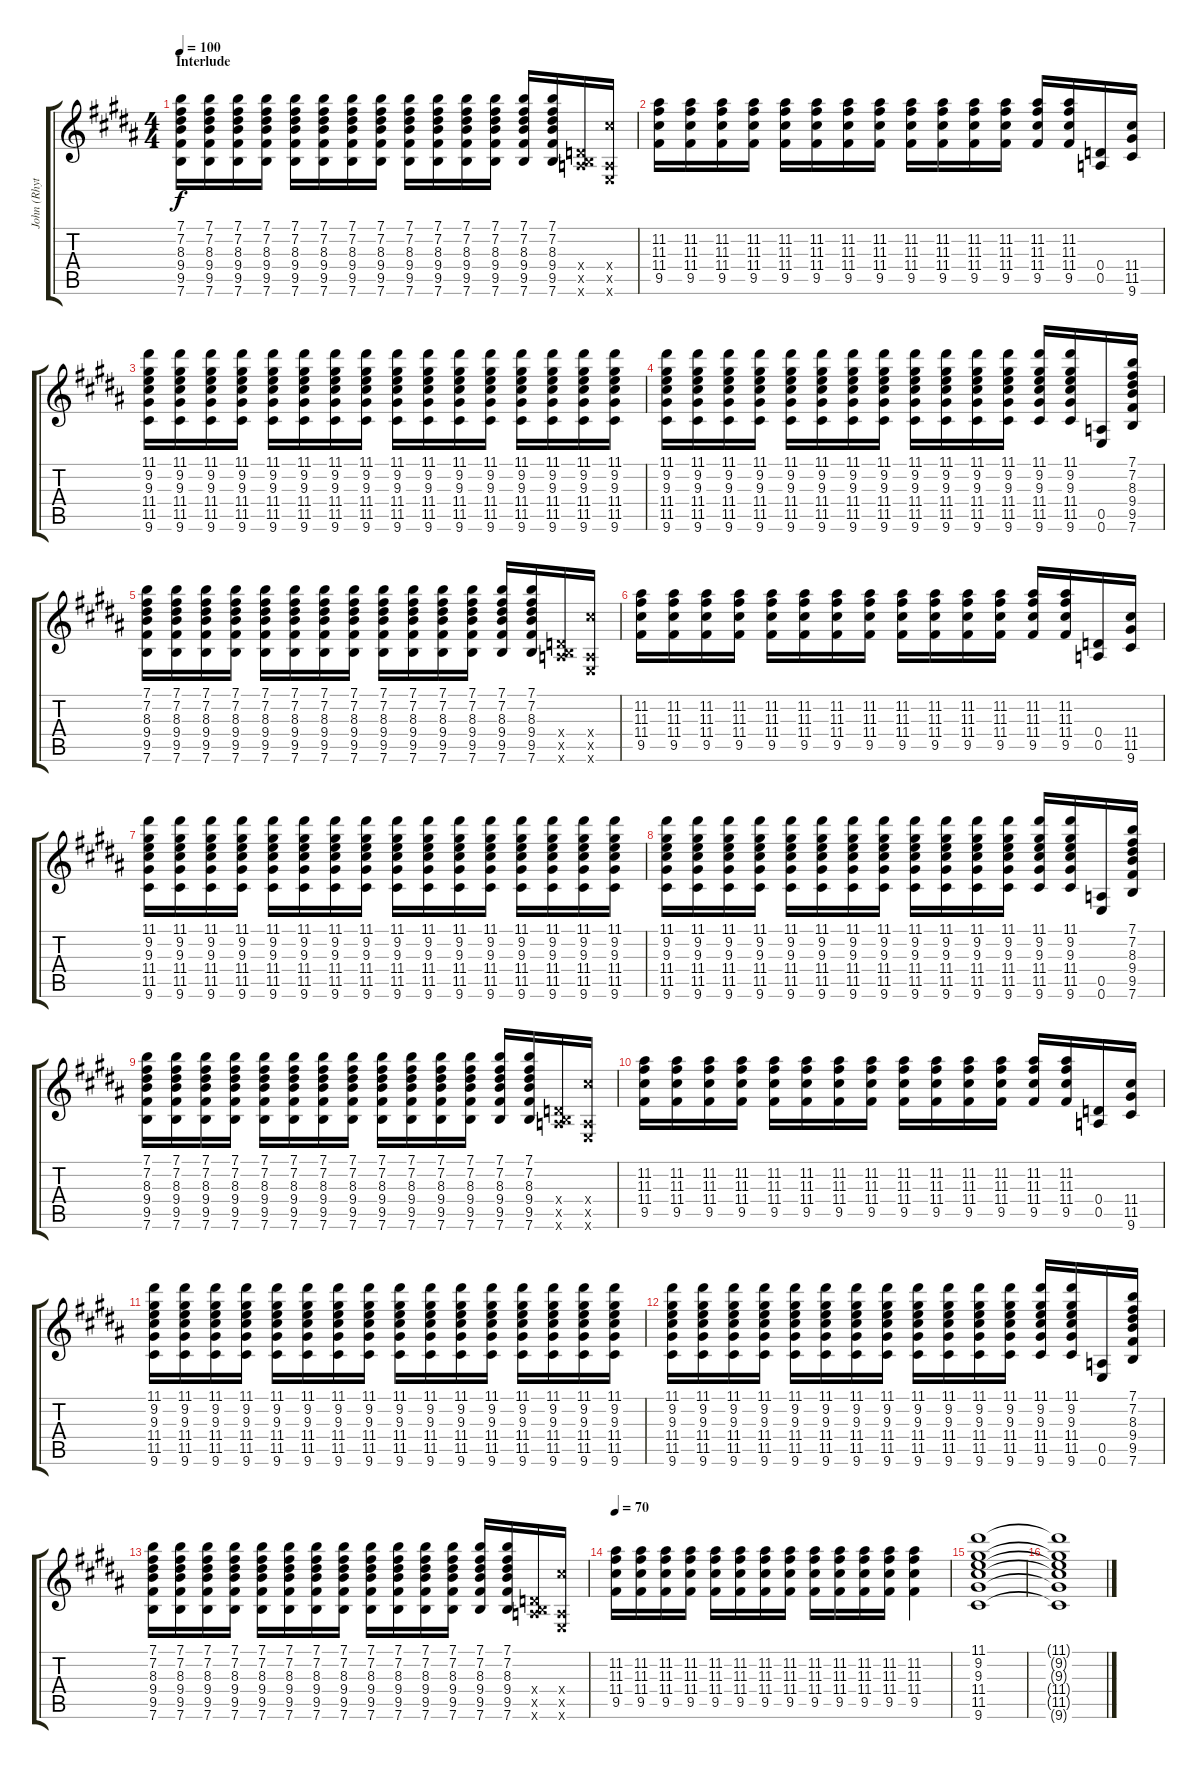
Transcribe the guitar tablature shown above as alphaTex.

\track ("John (Rhythm Guitar)" "John (Rhyt") {instrument electricguitarclean}
\staff {score tabs}
\tuning (E4 B3 G3 D3 A2 E2) {hide}
\ts (4 4)
\section ("" "Interlude")
\tempo 100
\clef g2
\ks b
(7.1 7.2 8.3 9.4 9.5 7.6).16{dy f} (7.1 7.2 8.3 9.4 9.5 7.6).16 (7.1 7.2 8.3 9.4 9.5 7.6).16 (7.1 7.2 8.3 9.4 9.5 7.6).16 (7.1 7.2 8.3 9.4 9.5 7.6).16 (7.1 7.2 8.3 9.4 9.5 7.6).16 (7.1 7.2 8.3 9.4 9.5 7.6).16 (7.1 7.2 8.3 9.4 9.5 7.6).16 (7.1 7.2 8.3 9.4 9.5 7.6).16 (7.1 7.2 8.3 9.4 9.5 7.6).16 (7.1 7.2 8.3 9.4 9.5 7.6).16 (7.1 7.2 8.3 9.4 9.5 7.6).16 (7.1 7.2 8.3 9.4 9.5 7.6).16 (7.1 7.2 8.3 9.4 9.5 7.6).16 (0.4{x} 0.5{x} 7.6{x}).16 (11.4{x} 0.5{x} 0.6{x}).16 |
(11.2 11.3 11.4 9.5).16 (11.2 11.3 11.4 9.5).16 (11.2 11.3 11.4 9.5).16 (11.2 11.3 11.4 9.5).16 (11.2 11.3 11.4 9.5).16 (11.2 11.3 11.4 9.5).16 (11.2 11.3 11.4 9.5).16 (11.2 11.3 11.4 9.5).16 (11.2 11.3 11.4 9.5).16 (11.2 11.3 11.4 9.5).16 (11.2 11.3 11.4 9.5).16 (11.2 11.3 11.4 9.5).16 (11.2 11.3 11.4 9.5).16 (11.2 11.3 11.4 9.5).16 (0.4 0.5).16 (11.4 11.5 9.6).16 |
(11.1 9.2 9.3 11.4 11.5 9.6).16 (11.1 9.2 9.3 11.4 11.5 9.6).16 (11.1 9.2 9.3 11.4 11.5 9.6).16 (11.1 9.2 9.3 11.4 11.5 9.6).16 (11.1 9.2 9.3 11.4 11.5 9.6).16 (11.1 9.2 9.3 11.4 11.5 9.6).16 (11.1 9.2 9.3 11.4 11.5 9.6).16 (11.1 9.2 9.3 11.4 11.5 9.6).16 (11.1 9.2 9.3 11.4 11.5 9.6).16 (11.1 9.2 9.3 11.4 11.5 9.6).16 (11.1 9.2 9.3 11.4 11.5 9.6).16 (11.1 9.2 9.3 11.4 11.5 9.6).16 (11.1 9.2 9.3 11.4 11.5 9.6).16 (11.1 9.2 9.3 11.4 11.5 9.6).16 (11.1 9.2 9.3 11.4 11.5 9.6).16 (11.1 9.2 9.3 11.4 11.5 9.6).16 |
(11.1 9.2 9.3 11.4 11.5 9.6).16 (11.1 9.2 9.3 11.4 11.5 9.6).16 (11.1 9.2 9.3 11.4 11.5 9.6).16 (11.1 9.2 9.3 11.4 11.5 9.6).16 (11.1 9.2 9.3 11.4 11.5 9.6).16 (11.1 9.2 9.3 11.4 11.5 9.6).16 (11.1 9.2 9.3 11.4 11.5 9.6).16 (11.1 9.2 9.3 11.4 11.5 9.6).16 (11.1 9.2 9.3 11.4 11.5 9.6).16 (11.1 9.2 9.3 11.4 11.5 9.6).16 (11.1 9.2 9.3 11.4 11.5 9.6).16 (11.1 9.2 9.3 11.4 11.5 9.6).16 (11.1 9.2 9.3 11.4 11.5 9.6).16 (11.1 9.2 9.3 11.4 11.5 9.6).16 (0.5 0.6).16 (7.1 7.2 8.3 9.4 9.5 7.6).16 |
(7.1 7.2 8.3 9.4 9.5 7.6).16 (7.1 7.2 8.3 9.4 9.5 7.6).16 (7.1 7.2 8.3 9.4 9.5 7.6).16 (7.1 7.2 8.3 9.4 9.5 7.6).16 (7.1 7.2 8.3 9.4 9.5 7.6).16 (7.1 7.2 8.3 9.4 9.5 7.6).16 (7.1 7.2 8.3 9.4 9.5 7.6).16 (7.1 7.2 8.3 9.4 9.5 7.6).16 (7.1 7.2 8.3 9.4 9.5 7.6).16 (7.1 7.2 8.3 9.4 9.5 7.6).16 (7.1 7.2 8.3 9.4 9.5 7.6).16 (7.1 7.2 8.3 9.4 9.5 7.6).16 (7.1 7.2 8.3 9.4 9.5 7.6).16 (7.1 7.2 8.3 9.4 9.5 7.6).16 (0.4{x} 0.5{x} 7.6{x}).16 (11.4{x} 0.5{x} 0.6{x}).16 |
(11.2 11.3 11.4 9.5).16 (11.2 11.3 11.4 9.5).16 (11.2 11.3 11.4 9.5).16 (11.2 11.3 11.4 9.5).16 (11.2 11.3 11.4 9.5).16 (11.2 11.3 11.4 9.5).16 (11.2 11.3 11.4 9.5).16 (11.2 11.3 11.4 9.5).16 (11.2 11.3 11.4 9.5).16 (11.2 11.3 11.4 9.5).16 (11.2 11.3 11.4 9.5).16 (11.2 11.3 11.4 9.5).16 (11.2 11.3 11.4 9.5).16 (11.2 11.3 11.4 9.5).16 (0.4 0.5).16 (11.4 11.5 9.6).16 |
(11.1 9.2 9.3 11.4 11.5 9.6).16 (11.1 9.2 9.3 11.4 11.5 9.6).16 (11.1 9.2 9.3 11.4 11.5 9.6).16 (11.1 9.2 9.3 11.4 11.5 9.6).16 (11.1 9.2 9.3 11.4 11.5 9.6).16 (11.1 9.2 9.3 11.4 11.5 9.6).16 (11.1 9.2 9.3 11.4 11.5 9.6).16 (11.1 9.2 9.3 11.4 11.5 9.6).16 (11.1 9.2 9.3 11.4 11.5 9.6).16 (11.1 9.2 9.3 11.4 11.5 9.6).16 (11.1 9.2 9.3 11.4 11.5 9.6).16 (11.1 9.2 9.3 11.4 11.5 9.6).16 (11.1 9.2 9.3 11.4 11.5 9.6).16 (11.1 9.2 9.3 11.4 11.5 9.6).16 (11.1 9.2 9.3 11.4 11.5 9.6).16 (11.1 9.2 9.3 11.4 11.5 9.6).16 |
(11.1 9.2 9.3 11.4 11.5 9.6).16 (11.1 9.2 9.3 11.4 11.5 9.6).16 (11.1 9.2 9.3 11.4 11.5 9.6).16 (11.1 9.2 9.3 11.4 11.5 9.6).16 (11.1 9.2 9.3 11.4 11.5 9.6).16 (11.1 9.2 9.3 11.4 11.5 9.6).16 (11.1 9.2 9.3 11.4 11.5 9.6).16 (11.1 9.2 9.3 11.4 11.5 9.6).16 (11.1 9.2 9.3 11.4 11.5 9.6).16 (11.1 9.2 9.3 11.4 11.5 9.6).16 (11.1 9.2 9.3 11.4 11.5 9.6).16 (11.1 9.2 9.3 11.4 11.5 9.6).16 (11.1 9.2 9.3 11.4 11.5 9.6).16 (11.1 9.2 9.3 11.4 11.5 9.6).16 (0.5 0.6).16 (7.1 7.2 8.3 9.4 9.5 7.6).16 |
(7.1 7.2 8.3 9.4 9.5 7.6).16 (7.1 7.2 8.3 9.4 9.5 7.6).16 (7.1 7.2 8.3 9.4 9.5 7.6).16 (7.1 7.2 8.3 9.4 9.5 7.6).16 (7.1 7.2 8.3 9.4 9.5 7.6).16 (7.1 7.2 8.3 9.4 9.5 7.6).16 (7.1 7.2 8.3 9.4 9.5 7.6).16 (7.1 7.2 8.3 9.4 9.5 7.6).16 (7.1 7.2 8.3 9.4 9.5 7.6).16 (7.1 7.2 8.3 9.4 9.5 7.6).16 (7.1 7.2 8.3 9.4 9.5 7.6).16 (7.1 7.2 8.3 9.4 9.5 7.6).16 (7.1 7.2 8.3 9.4 9.5 7.6).16 (7.1 7.2 8.3 9.4 9.5 7.6).16 (0.4{x} 0.5{x} 7.6{x}).16 (11.4{x} 0.5{x} 0.6{x}).16 |
(11.2 11.3 11.4 9.5).16 (11.2 11.3 11.4 9.5).16 (11.2 11.3 11.4 9.5).16 (11.2 11.3 11.4 9.5).16 (11.2 11.3 11.4 9.5).16 (11.2 11.3 11.4 9.5).16 (11.2 11.3 11.4 9.5).16 (11.2 11.3 11.4 9.5).16 (11.2 11.3 11.4 9.5).16 (11.2 11.3 11.4 9.5).16 (11.2 11.3 11.4 9.5).16 (11.2 11.3 11.4 9.5).16 (11.2 11.3 11.4 9.5).16 (11.2 11.3 11.4 9.5).16 (0.4 0.5).16 (11.4 11.5 9.6).16 |
(11.1 9.2 9.3 11.4 11.5 9.6).16 (11.1 9.2 9.3 11.4 11.5 9.6).16 (11.1 9.2 9.3 11.4 11.5 9.6).16 (11.1 9.2 9.3 11.4 11.5 9.6).16 (11.1 9.2 9.3 11.4 11.5 9.6).16 (11.1 9.2 9.3 11.4 11.5 9.6).16 (11.1 9.2 9.3 11.4 11.5 9.6).16 (11.1 9.2 9.3 11.4 11.5 9.6).16 (11.1 9.2 9.3 11.4 11.5 9.6).16 (11.1 9.2 9.3 11.4 11.5 9.6).16 (11.1 9.2 9.3 11.4 11.5 9.6).16 (11.1 9.2 9.3 11.4 11.5 9.6).16 (11.1 9.2 9.3 11.4 11.5 9.6).16 (11.1 9.2 9.3 11.4 11.5 9.6).16 (11.1 9.2 9.3 11.4 11.5 9.6).16 (11.1 9.2 9.3 11.4 11.5 9.6).16 |
(11.1 9.2 9.3 11.4 11.5 9.6).16 (11.1 9.2 9.3 11.4 11.5 9.6).16 (11.1 9.2 9.3 11.4 11.5 9.6).16 (11.1 9.2 9.3 11.4 11.5 9.6).16 (11.1 9.2 9.3 11.4 11.5 9.6).16 (11.1 9.2 9.3 11.4 11.5 9.6).16 (11.1 9.2 9.3 11.4 11.5 9.6).16 (11.1 9.2 9.3 11.4 11.5 9.6).16 (11.1 9.2 9.3 11.4 11.5 9.6).16 (11.1 9.2 9.3 11.4 11.5 9.6).16 (11.1 9.2 9.3 11.4 11.5 9.6).16 (11.1 9.2 9.3 11.4 11.5 9.6).16 (11.1 9.2 9.3 11.4 11.5 9.6).16 (11.1 9.2 9.3 11.4 11.5 9.6).16 (0.5 0.6).16 (7.1 7.2 8.3 9.4 9.5 7.6).16 |
(7.1 7.2 8.3 9.4 9.5 7.6).16 (7.1 7.2 8.3 9.4 9.5 7.6).16 (7.1 7.2 8.3 9.4 9.5 7.6).16 (7.1 7.2 8.3 9.4 9.5 7.6).16 (7.1 7.2 8.3 9.4 9.5 7.6).16 (7.1 7.2 8.3 9.4 9.5 7.6).16 (7.1 7.2 8.3 9.4 9.5 7.6).16 (7.1 7.2 8.3 9.4 9.5 7.6).16 (7.1 7.2 8.3 9.4 9.5 7.6).16 (7.1 7.2 8.3 9.4 9.5 7.6).16 (7.1 7.2 8.3 9.4 9.5 7.6).16 (7.1 7.2 8.3 9.4 9.5 7.6).16 (7.1 7.2 8.3 9.4 9.5 7.6).16 (7.1 7.2 8.3 9.4 9.5 7.6).16 (0.4{x} 0.5{x} 7.6{x}).16 (11.4{x} 0.5{x} 0.6{x}).16 |
\tempo 70
(11.2 11.3 11.4 9.5).16 (11.2 11.3 11.4 9.5).16 (11.2 11.3 11.4 9.5).16 (11.2 11.3 11.4 9.5).16 (11.2 11.3 11.4 9.5).16 (11.2 11.3 11.4 9.5).16 (11.2 11.3 11.4 9.5).16 (11.2 11.3 11.4 9.5).16 (11.2 11.3 11.4 9.5).16 (11.2 11.3 11.4 9.5).16 (11.2 11.3 11.4 9.5).16 (11.2 11.3 11.4 9.5).16 (11.2 11.3 11.4 9.5).4 |
(11.1 9.2 9.3 11.4 11.5 9.6).1 |
(11.1{t} 9.2{t} 9.3{t} 11.4{t} 11.5{t} 9.6{t}).1
